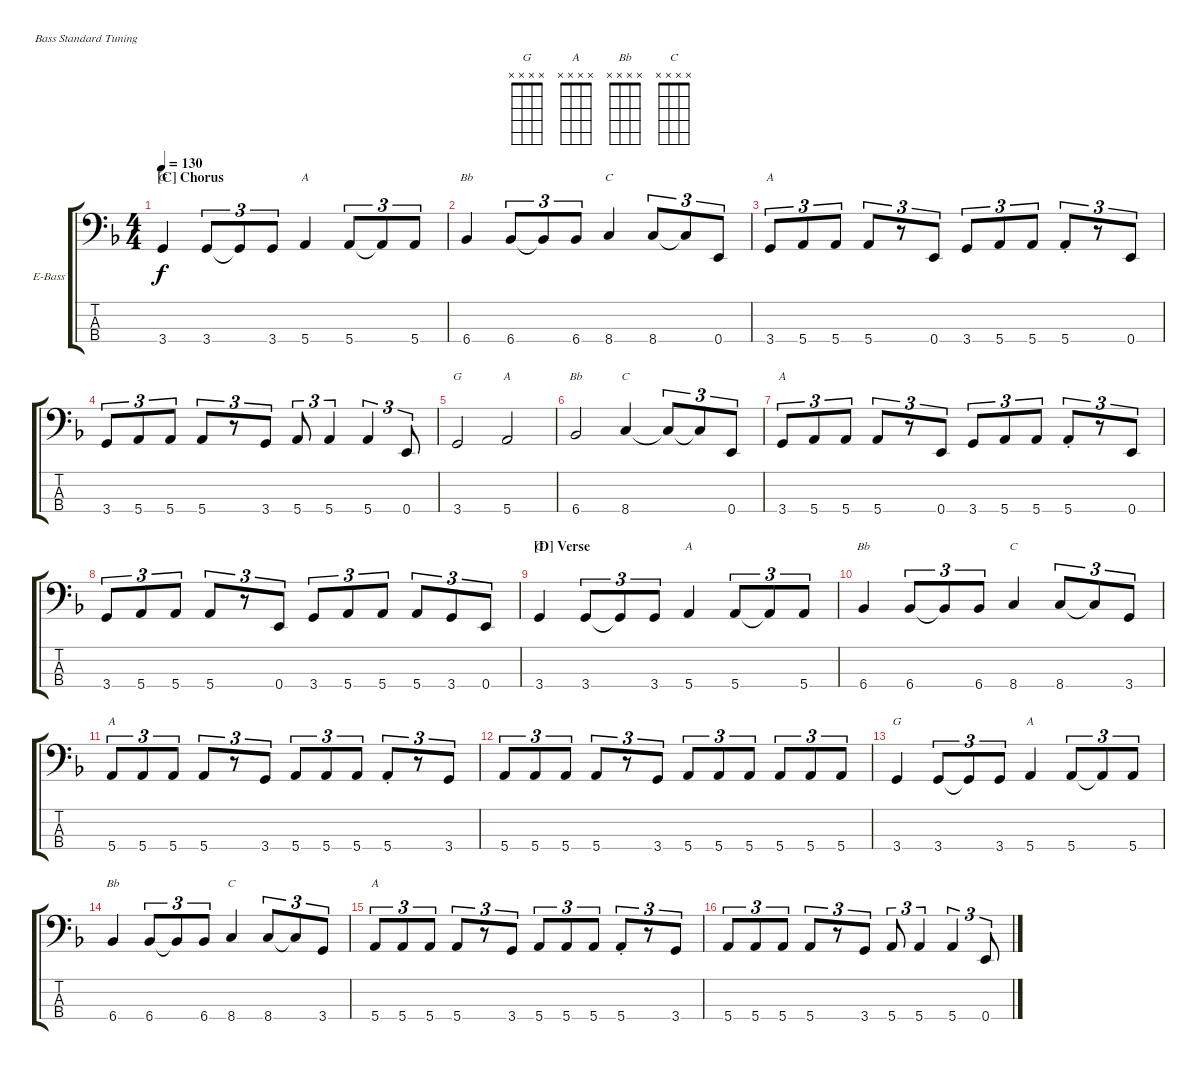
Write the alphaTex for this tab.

\defaultSystemsLayout 4
\bracketExtendMode groupsimilarinstruments
\firstSystemTrackNameOrientation horizontal
\otherSystemsTrackNameOrientation horizontal
\track ("Nick O'Malley" "E-Bass") {instrument electricbassfinger}
\staff {score tabs}
\tuning (G2 D2 A1 E1)
\chord ("G" x x x x)
\chord ("A" x x x x)
\chord ("Bb" x x x x)
\chord ("C" x x x x)
\ts (4 4)
\section ("C" "Chorus")
\tempo 130
\clef f4
\ks f
3.4.4{ch "G" dy f} 3.4.8{tu (3 2)} 3.4{t}.8{tu (3 2)} 3.4.8{tu (3 2)} 5.4.4{ch "A"} 5.4.8{tu (3 2)} 5.4{t}.8{tu (3 2)} 5.4.8{tu (3 2)} |
6.4.4{ch "Bb"} 6.4.8{tu (3 2)} 6.4{t}.8{tu (3 2)} 6.4.8{tu (3 2)} 8.4.4{ch "C"} 8.4.8{tu (3 2)} 8.4{t}.8{tu (3 2)} 0.4.8{tu (3 2)} |
3.4.8{tu (3 2) ch "A"} 5.4.8{tu (3 2)} 5.4.8{tu (3 2)} 5.4.8{tu (3 2)} r.8{tu (3 2)} 0.4.8{tu (3 2)} 3.4.8{tu (3 2)} 5.4.8{tu (3 2)} 5.4.8{tu (3 2)} 5.4{st}.8{tu (3 2)} r.8{tu (3 2)} 0.4.8{tu (3 2)} |
3.4.8{tu (3 2)} 5.4.8{tu (3 2)} 5.4.8{tu (3 2)} 5.4.8{tu (3 2)} r.8{tu (3 2)} 3.4.8{tu (3 2)} 5.4.8{tu (3 2)} 5.4.4{tu (3 2)} 5.4.4{tu (3 2)} 0.4.8{tu (3 2)} |
3.4.2{ch "G"} 5.4.2{ch "A"} |
6.4.2{ch "Bb"} 8.4.4{ch "C"} 8.4{t}.8{tu (3 2)} 8.4{t}.8{tu (3 2)} 0.4.8{tu (3 2)} |
3.4.8{tu (3 2) ch "A"} 5.4.8{tu (3 2)} 5.4.8{tu (3 2)} 5.4.8{tu (3 2)} r.8{tu (3 2)} 0.4.8{tu (3 2)} 3.4.8{tu (3 2)} 5.4.8{tu (3 2)} 5.4.8{tu (3 2)} 5.4{st}.8{tu (3 2)} r.8{tu (3 2)} 0.4.8{tu (3 2)} |
3.4.8{tu (3 2)} 5.4.8{tu (3 2)} 5.4.8{tu (3 2)} 5.4.8{tu (3 2)} r.8{tu (3 2)} 0.4.8{tu (3 2)} 3.4.8{tu (3 2)} 5.4.8{tu (3 2)} 5.4.8{tu (3 2)} 5.4.8{tu (3 2)} 3.4.8{tu (3 2)} 0.4.8{tu (3 2)} |
\section ("D" "Verse")
3.4.4{ch "G"} 3.4.8{tu (3 2)} 3.4{t}.8{tu (3 2)} 3.4.8{tu (3 2)} 5.4.4{ch "A"} 5.4.8{tu (3 2)} 5.4{t}.8{tu (3 2)} 5.4.8{tu (3 2)} |
6.4.4{ch "Bb"} 6.4.8{tu (3 2)} 6.4{t}.8{tu (3 2)} 6.4.8{tu (3 2)} 8.4.4{ch "C"} 8.4.8{tu (3 2)} 8.4{t}.8{tu (3 2)} 3.4.8{tu (3 2)} |
5.4.8{tu (3 2) ch "A"} 5.4.8{tu (3 2)} 5.4.8{tu (3 2)} 5.4.8{tu (3 2)} r.8{tu (3 2)} 3.4.8{tu (3 2)} 5.4.8{tu (3 2)} 5.4.8{tu (3 2)} 5.4.8{tu (3 2)} 5.4{st}.8{tu (3 2)} r.8{tu (3 2)} 3.4.8{tu (3 2)} |
5.4.8{tu (3 2)} 5.4.8{tu (3 2)} 5.4.8{tu (3 2)} 5.4.8{tu (3 2)} r.8{tu (3 2)} 3.4.8{tu (3 2)} 5.4.8{tu (3 2)} 5.4.8{tu (3 2)} 5.4.8{tu (3 2)} 5.4.8{tu (3 2)} 5.4.8{tu (3 2)} 5.4.8{tu (3 2)} |
3.4.4{ch "G"} 3.4.8{tu (3 2)} 3.4{t}.8{tu (3 2)} 3.4.8{tu (3 2)} 5.4.4{ch "A"} 5.4.8{tu (3 2)} 5.4{t}.8{tu (3 2)} 5.4.8{tu (3 2)} |
6.4.4{ch "Bb"} 6.4.8{tu (3 2)} 6.4{t}.8{tu (3 2)} 6.4.8{tu (3 2)} 8.4.4{ch "C"} 8.4.8{tu (3 2)} 8.4{t}.8{tu (3 2)} 3.4.8{tu (3 2)} |
5.4.8{tu (3 2) ch "A"} 5.4.8{tu (3 2)} 5.4.8{tu (3 2)} 5.4.8{tu (3 2)} r.8{tu (3 2)} 3.4.8{tu (3 2)} 5.4.8{tu (3 2)} 5.4.8{tu (3 2)} 5.4.8{tu (3 2)} 5.4{st}.8{tu (3 2)} r.8{tu (3 2)} 3.4.8{tu (3 2)} |
5.4.8{tu (3 2)} 5.4.8{tu (3 2)} 5.4.8{tu (3 2)} 5.4.8{tu (3 2)} r.8{tu (3 2)} 3.4.8{tu (3 2)} 5.4.8{tu (3 2)} 5.4.4{tu (3 2)} 5.4.4{tu (3 2)} 0.4.8{tu (3 2)}
